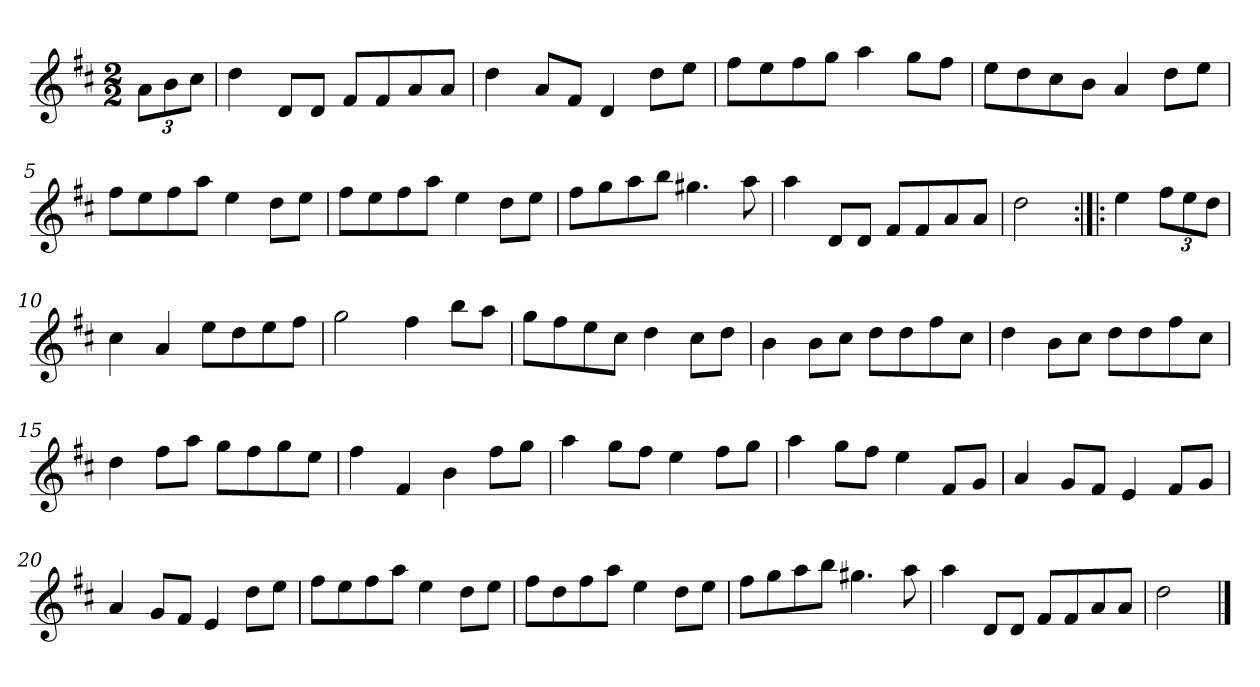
**kern
*part1
*staff1
*clefG2
*k[f#c#]
*D:
*M2/2
*MM120
=
12a\L
12b\
12cc#\J
=1
4dd
8d/L
8d/J
8f#/L
8f#/
8a/
8a/J
=2
4dd
8a/L
8f#/J
4d
8dd\L
8ee\J
=3
8ff#\L
8ee\
8ff#\
8gg\J
4aa
8gg\L
8ff#\J
=4
8ee\L
8dd\
8cc#\
8b\J
4a
8dd\L
8ee\J
=5
8ff#\L
8ee\
8ff#\
8aa\J
4ee
8dd\L
8ee\J
=6
8ff#\L
8ee\
8ff#\
8aa\J
4ee
8dd\L
8ee\J
=7
8ff#\L
8gg\
8aa\
8bb\J
4.gg#X
8aa
=8
4aa
8d/L
8d/J
8f#/L
8f#/
8a/
8a/J
=9
2dd
=:|!|:
4ee
12ff#\L
12ee\
12dd\J
=10
4cc#
4a
8ee\L
8dd\
8ee\
8ff#\J
=11
2gg
4ff#
8bb\L
8aa\J
=12
8gg\L
8ff#\
8ee\
8cc#\J
4dd
8cc#\L
8dd\J
=13
4b
8b\L
8cc#\J
8dd\L
8dd\
8ff#\
8cc#\J
=14
4dd
8b\L
8cc#\J
8dd\L
8dd\
8ff#\
8cc#\J
=15
4dd
8ff#\L
8aa\J
8gg\L
8ff#\
8gg\
8ee\J
=16
4ff#
4f#
4b
8ff#\L
8gg\J
=17
4aa
8gg\L
8ff#\J
4ee
8ff#\L
8gg\J
=18
4aa
8gg\L
8ff#\J
4ee
8f#/L
8g/J
=19
4a
8g/L
8f#/J
4e
8f#/L
8g/J
=20
4a
8g/L
8f#/J
4e
8dd\L
8ee\J
=21
8ff#\L
8ee\
8ff#\
8aa\J
4ee
8dd\L
8ee\J
=22
8ff#\L
8dd\
8ff#\
8aa\J
4ee
8dd\L
8ee\J
=23
8ff#\L
8gg\
8aa\
8bb\J
4.gg#X
8aa
=24
4aa
8d/L
8d/J
8f#/L
8f#/
8a/
8a/J
=25
2dd
==
*-
